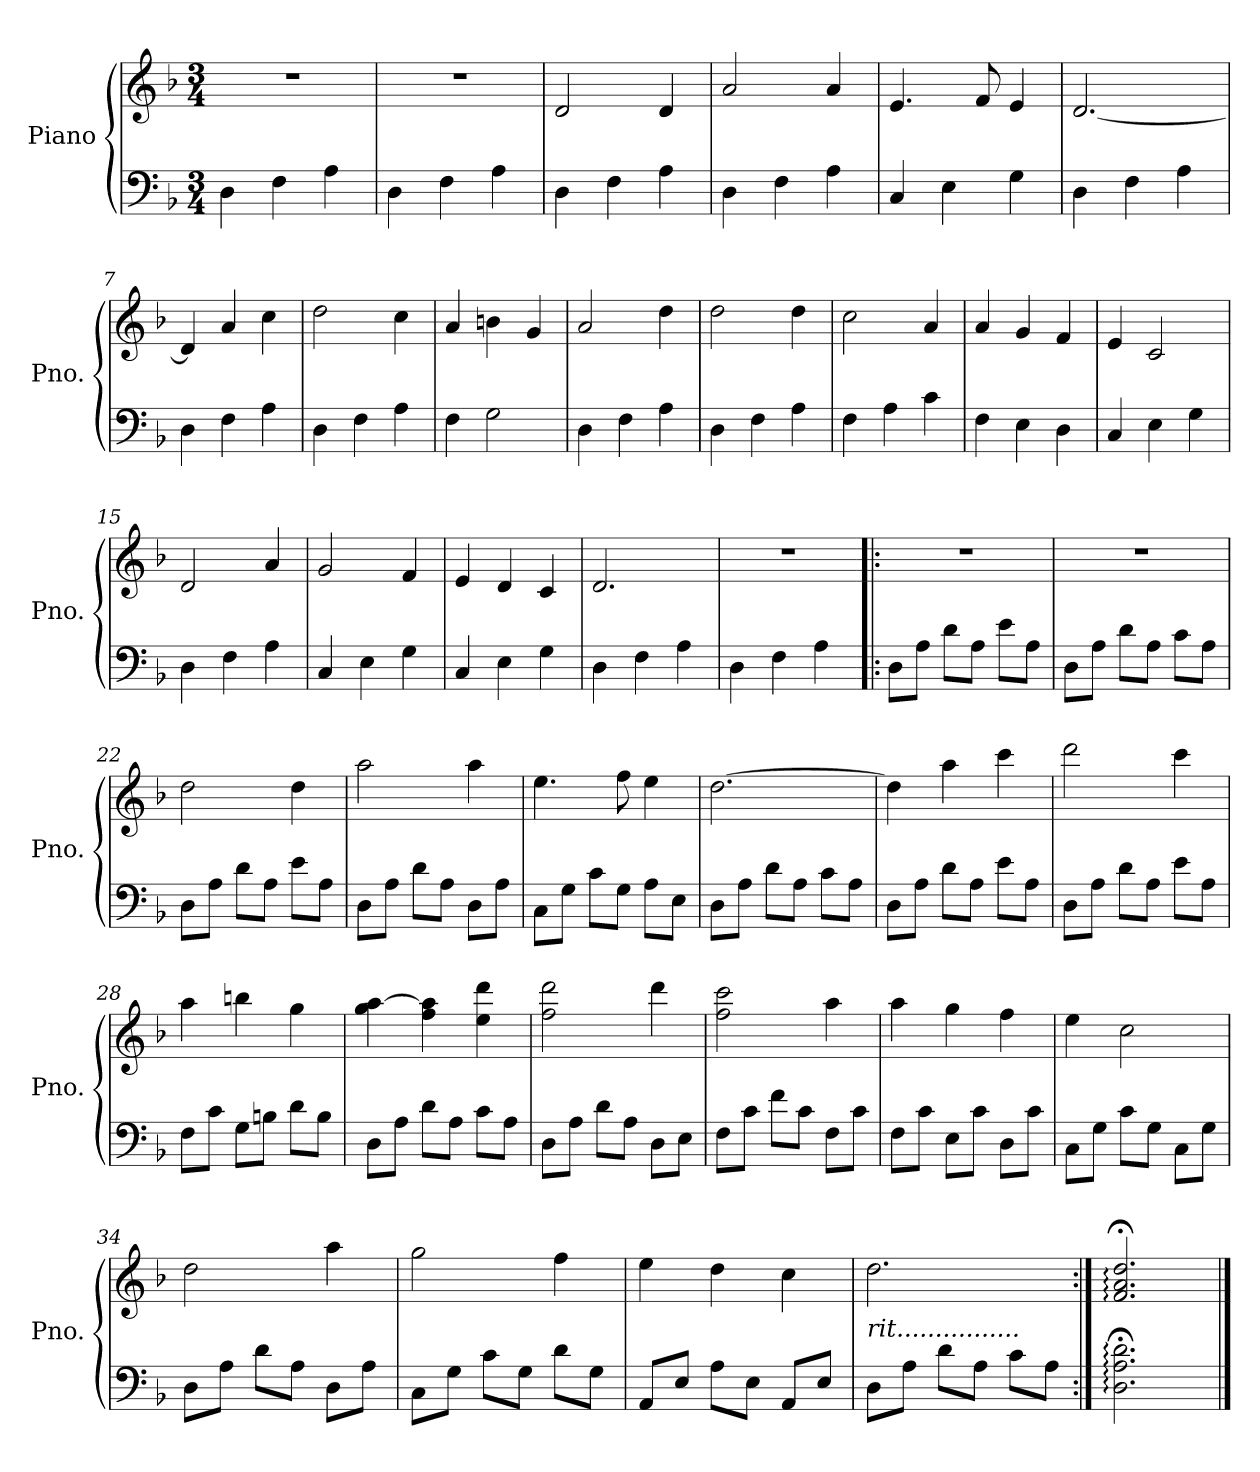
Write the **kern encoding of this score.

**kern	**kern
*part1	*part1
*staff2	*staff1
*I"Piano	*
*I'Pno.	*
*clefF4	*clefG2
*k[b-]	*k[b-]
*M3/4	*M3/4
*MM120	*MM120
=1	=1
4D\	2.r
4F\	.
4A\	.
=2	=2
4D\	2.r
4F\	.
4A\	.
=3	=3
4D\	2d/
4F\	.
4A\	4d/
=4	=4
4D\	2a/
4F\	.
4A\	4a/
=5	=5
4C/	4.e/
4E\	.
.	8f/
4G\	4e/
=6	=6
4D\	[2.d/
4F\	.
4A\	.
=7	=7
4D\	4d/]
4F\	4a/
4A\	4cc\
=8	=8
4D\	2dd\
4F\	.
4A\	4cc\
=9	=9
4F\	4a/
2G\	4bn\
.	4g/
=10	=10
4D\	2a/
4F\	.
4A\	4dd\
=11	=11
4D\	2dd\
4F\	.
4A\	4dd\
=12	=12
4F\	2cc\
4A\	.
4c\	4a/
=13	=13
4F\	4a/
4E\	4g/
4D\	4f/
=14	=14
4C/	4e/
4E\	2c/
4G\	.
=15	=15
4D\	2d/
4F\	.
4A\	4a/
=16	=16
4C/	2g/
4E\	.
4G\	4f/
=17	=17
4C/	4e/
4E\	4d/
4G\	4c/
=18	=18
4D\	2.d/
4F\	.
4A\	.
=19	=19
4D\	2.r
4F\	.
4A\	.
=20!|:	=20!|:
8D\L	2.r
8A\J	.
8d\L	.
8A\J	.
8e\L	.
8A\J	.
=21	=21
8D\L	2.r
8A\J	.
8d\L	.
8A\J	.
8c\L	.
8A\J	.
=22	=22
8D\L	2dd\
8A\J	.
8d\L	.
8A\J	.
8e\L	4dd\
8A\J	.
=23	=23
8D\L	2aa\
8A\J	.
8d\L	.
8A\J	.
8D\L	4aa\
8A\J	.
=24	=24
8C\L	4.ee\
8G\J	.
8c\L	.
8G\J	8ff\
8A\L	4ee\
8E\J	.
=25	=25
8D\L	[2.dd\
8A\J	.
8d\L	.
8A\J	.
8c\L	.
8A\J	.
=26	=26
8D\L	4dd\]
8A\J	.
8d\L	4aa\
8A\J	.
8e\L	4ccc\
8A\J	.
=27	=27
8D\L	2ddd\
8A\J	.
8d\L	.
8A\J	.
8e\L	4ccc\
8A\J	.
=28	=28
8F\L	4aa\
8c\J	.
8G\L	4bbn\
8Bn\J	.
8d\L	4gg\
8B\J	.
=29	=29
8D\L	4gg\ [4aa\
8A\J	.
8d\L	4ff\ 4aa\]
8A\J	.
8c\L	4ee\ 4ddd\
8A\J	.
=30	=30
8D\L	2ff\ 2ddd\
8A\J	.
8d\L	.
8A\J	.
8D\L	4ddd\
8E\J	.
=31	=31
8F\L	2ff\ 2ccc\
8c\J	.
8f\L	.
8c\J	.
8F\L	4aa\
8c\J	.
=32	=32
8F\L	4aa\
8c\J	.
8E\L	4gg\
8c\J	.
8D\L	4ff\
8c\J	.
=33	=33
8C\L	4ee\
8G\J	.
8c\L	2cc\
8G\J	.
8C\L	.
8G\J	.
=34	=34
8D\L	2dd\
8A\J	.
8d\L	.
8A\J	.
8D\L	4aa\
8A\J	.
=35	=35
8C\L	2gg\
8G\J	.
8c\L	.
8G\J	.
8d\L	4ff\
8G\J	.
=36	=36
8AA/L	4ee\
8E/J	.
8A\L	4dd\
8E\J	.
8AA/L	4cc\
8E/J	.
=37	=37
!LO:TX:a:i:t=rit................	!
8D\L	2.dd\
8A\J	.
8d\L	.
8A\J	.
8c\L	.
8A\J	.
=38:|!	=38:|!
2.D\;<: 2.A\;<: 2.d\;<:	2.f/;<: 2.a/;<: 2.dd/;<:
==	==
*-	*-
